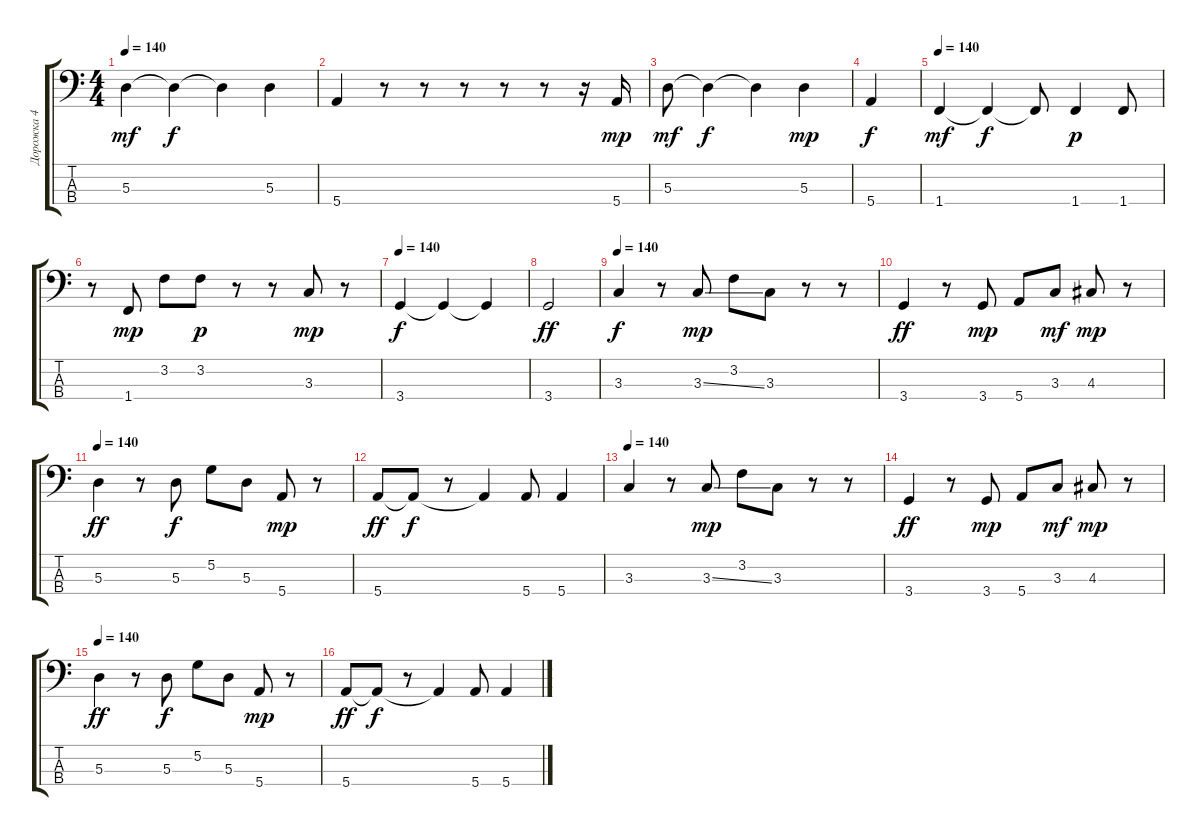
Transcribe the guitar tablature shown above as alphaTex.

\track ("Дорожка 4" "Дорожка 4") {instrument electricbasspick}
\staff {score tabs}
\tuning (G2 D2 A1 E1) {hide}
\ts (4 4)
\tempo 140
\clef f4
\ks c
5.3.4{dy mf} 5.3{t}.4{dy f} 5.3{t}.4 5.3.4 |
5.4.4 r.8 r.8 r.8 r.8 r.8 r.16 5.4.16{dy mp} |
5.3.8{dy mf} 5.3{t}.4{dy f} 5.3{t}.4 5.3.4{dy mp} |
5.4.4{dy f} |
\tempo 140
1.4.4{dy mf} 1.4{t}.4{dy f} 1.4{t}.8 1.4.4{dy p} 1.4.8 |
r.8 1.4.8{dy mp} 3.2.8 3.2.8{dy p} r.8 r.8 3.3.8{dy mp} r.8 |
\tempo 140
3.4.4{dy f} 3.4{t}.4 3.4{t}.4 |
3.4.2{dy ff} |
\tempo 140
3.3.4{dy f} r.8 3.3{ss}.8{dy mp} 3.2.8 3.3.8 r.8 r.8 |
3.4.4{dy ff} r.8 3.4.8{dy mp} 5.4.8 3.3.8{dy mf} 4.3.8{dy mp} r.8 |
\tempo 140
5.3.4{dy ff} r.8 5.3.8{dy f} 5.2.8 5.3.8 5.4.8{dy mp} r.8 |
5.4.8{dy ff} 5.4{t}.8{dy f} r.8 5.4{t}.4 5.4.8 5.4.4 |
\tempo 140
3.3.4 r.8 3.3{ss}.8{dy mp} 3.2.8 3.3.8 r.8 r.8 |
3.4.4{dy ff} r.8 3.4.8{dy mp} 5.4.8 3.3.8{dy mf} 4.3.8{dy mp} r.8 |
\tempo 140
5.3.4{dy ff} r.8 5.3.8{dy f} 5.2.8 5.3.8 5.4.8{dy mp} r.8 |
5.4.8{dy ff} 5.4{t}.8{dy f} r.8 5.4{t}.4 5.4.8 5.4.4
